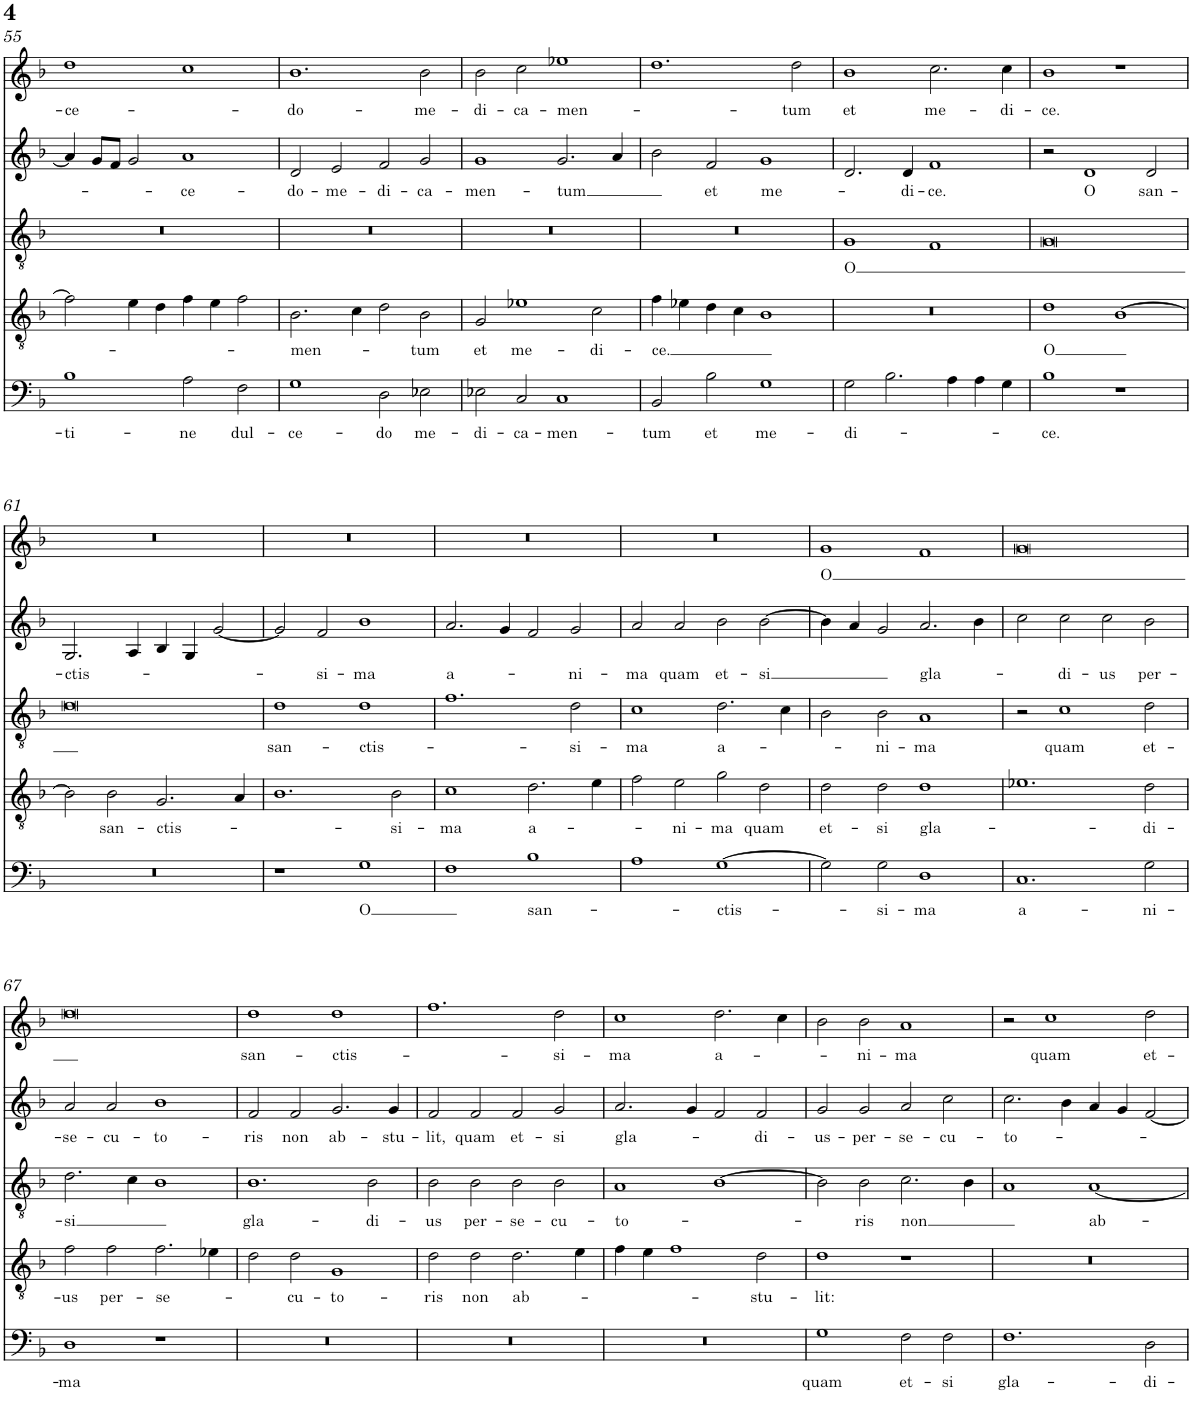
**kern	**text	**kern	**text	**kern	**text	**kern	**text	**kern	**text
*part5	*part5	*part4	*part4	*part3	*part3	*part2	*part2	*part1	*part1
*staff5	*staff5	*staff4	*staff4	*staff3	*staff3	*staff2	*staff2	*staff1	*staff1
*I"Piano	*	*I"Piano	*	*I"Piano	*	*I"Piano	*	*I"Piano	*
*I'Pno	*	*I'Pno	*	*I'Pno	*	*I'Pno	*	*I'Pno	*
!!LO:PB:g=z
*clefF4	*	*clefGv2	*	*clefGv2	*	*clefG2	*	*clefG2	*
*k[b-]	*	*k[b-]	*	*k[b-]	*	*k[b-]	*	*k[b-]	*
*M4/2	*	*M4/2	*	*M4/2	*	*M4/2	*	*M4/2	*
=55	=55	=55	=55	=55	=55	=55	=55	=55	=55
!	!LO:LY:b	!	!	!	!	!	!	!	!LO:LY:b
1B-	-ti­-	2f\]	.	0r	.	4a/]	.	1dd	-ce­-
.	.	.	.	.	.	8g/L	.	.	.
.	.	.	.	.	.	8f/J	.	.	.
.	.	4e\	.	.	.	2g/	.	.	.
.	.	4d\	.	.	.	.	.	.	.
!	!LO:LY:b	!	!	!	!	!	!LO:LY:b	!	!
2A\	-ne	4f\	.	.	.	1a	-ce­-	1cc	.
.	.	4e\	.	.	.	.	.	.	.
!	!LO:LY:b	!	!	!	!	!	!	!	!
2F\	dul-	2f\	.	.	.	.	.	.	.
=56	=56	=56	=56	=56	=56	=56	=56	=56	=56
!	!LO:LY:b	!	!LO:LY:b	!	!	!	!LO:LY:b	!	!LO:LY:b
1G	-ce-	2.B-\	-men­-	0r	.	2d/	-do-	1.b-	-do-
!	!	!	!	!	!	!	!LO:LY:b	!	!
.	.	.	.	.	.	2e/	-me­-	.	.
.	.	4c\	.	.	.	.	.	.	.
!	!LO:LY:b	!	!	!	!	!	!LO:LY:b	!	!
2D\	-do	2d\	.	.	.	2f/	-di-	.	.
!	!LO:LY:b	!	!LO:LY:b	!	!	!	!LO:LY:b	!	!LO:LY:b
2E-X\	me­-	2B-\	-tum	.	.	2g/	-ca-	2b-\	-me­-
=57	=57	=57	=57	=57	=57	=57	=57	=57	=57
!	!LO:LY:b	!	!LO:LY:b	!	!	!	!LO:LY:b	!	!LO:LY:b
2E-X\	-di­-	2G/	et	0r	.	1g	-men-	2b-\	-di-
!	!LO:LY:b	!	!LO:LY:b	!	!	!	!	!	!LO:LY:b
2C/	-ca-	1e-X	me­-	.	.	.	.	2cc\	-ca-
!	!LO:LY:b	!	!	!	!	!	!LO:LY:b	!	!LO:LY:b
1C	-men­-	.	.	.	.	2.g/	-tum	1ee-X	-men-
!	!	!	!LO:LY:b	!	!	!	!	!	!
.	.	2c\	-di-	.	.	.	.	.	.
.	.	.	.	.	.	4a/	.	.	.
=58	=58	=58	=58	=58	=58	=58	=58	=58	=58
!	!LO:LY:b	!	!LO:LY:b	!	!	!	!	!	!
2BB-/	-tum	4f\	-ce.	0r	.	2b-\	.	1.dd	.
.	.	4e-X\	.	.	.	.	.	.	.
!	!LO:LY:b	!	!	!	!	!	!LO:LY:b	!	!
2B-\	et	4d\	.	.	.	2f/	et	.	.
.	.	4c\	.	.	.	.	.	.	.
!	!LO:LY:b	!	!	!	!	!	!LO:LY:b	!	!
1G	me-	1B-	.	.	.	1g	me­-	.	.
!	!	!	!	!	!	!	!	!	!LO:LY:b
.	.	.	.	.	.	.	.	2dd\	-tum
=59	=59	=59	=59	=59	=59	=59	=59	=59	=59
!	!LO:LY:b	!	!	!	!LO:LY:b	!	!	!	!LO:LY:b
2G\	-di-	0r	.	1G	O	2.d/	.	1b-	et
2.B-\	.	.	.	.	.	.	.	.	.
!	!	!	!	!	!	!	!LO:LY:b	!	!
.	.	.	.	.	.	4d/	-di-	.	.
!	!	!	!	!	!	!	!LO:LY:b	!	!LO:LY:b
.	.	.	.	1F	.	1f	-ce.	2.cc\	me-
4A\	.	.	.	.	.	.	.	.	.
4A\	.	.	.	.	.	.	.	.	.
!	!	!	!	!	!	!	!	!	!LO:LY:b
4G\	.	.	.	.	.	.	.	4cc\	-di­-
=60	=60	=60	=60	=60	=60	=60	=60	=60	=60
!	!LO:LY:b	!	!LO:LY:b	!	!	!	!	!	!LO:LY:b
1B-	-ce.	1d	O	0G	.	2r	.	1b-	-ce.
!	!	!	!	!	!	!	!LO:LY:b	!	!
.	.	.	.	.	.	1d	O	.	.
1r	.	[1B-	.	.	.	.	.	1r	.
!	!	!	!	!	!	!	!LO:LY:b	!	!
.	.	.	.	.	.	2d/	san-	.	.
!!LO:LB:g=z
=61	=61	=61	=61	=61	=61	=61	=61	=61	=61
!	!	!	!	!	!	!	!LO:LY:b	!	!
0r	.	2B-\]	.	0d	.	2.G/	-ctis­-	0r	.
!	!	!	!LO:LY:b	!	!	!	!	!	!
.	.	2B-\	san-	.	.	.	.	.	.
.	.	.	.	.	.	4A/	.	.	.
!	!	!	!LO:LY:b	!	!	!	!	!	!
.	.	2.G/	-ctis­-	.	.	4B-/	.	.	.
.	.	.	.	.	.	4G/	.	.	.
.	.	.	.	.	.	[2g/	.	.	.
.	.	4A/	.	.	.	.	.	.	.
=62	=62	=62	=62	=62	=62	=62	=62	=62	=62
!	!	!	!	!	!LO:LY:b	!	!	!	!
1r	.	1.B-	.	1d	san-	2g/]	.	0r	.
!	!	!	!	!	!	!	!LO:LY:b	!	!
.	.	.	.	.	.	2f/	-si­-	.	.
!	!LO:LY:b	!	!	!	!LO:LY:b	!	!LO:LY:b	!	!
1G	O	.	.	1d	-ctis-	1b-	-ma	.	.
!	!	!	!LO:LY:b	!	!	!	!	!	!
.	.	2B-\	-si-	.	.	.	.	.	.
=63	=63	=63	=63	=63	=63	=63	=63	=63	=63
!	!	!	!LO:LY:b	!	!	!	!LO:LY:b	!	!
1F	.	1c	-ma	1.f	.	2.a/	a­-	0r	.
.	.	.	.	.	.	4g/	.	.	.
!	!LO:LY:b	!	!LO:LY:b	!	!	!	!	!	!
1B-	san-	2.d\	a­-	.	.	2f/	.	.	.
!	!	!	!	!	!LO:LY:b	!	!LO:LY:b	!	!
.	.	.	.	2d\	-si-	2g/	-ni-	.	.
.	.	4e\	.	.	.	.	.	.	.
=64	=64	=64	=64	=64	=64	=64	=64	=64	=64
!	!	!	!	!	!LO:LY:b	!	!LO:LY:b	!	!
1A	.	2f\	.	1c	-ma	2a/	-ma	0r	.
!	!	!	!LO:LY:b	!	!	!	!LO:LY:b	!	!
.	.	2e\	-ni­-	.	.	2a/	quam	.	.
!	!LO:LY:b	!	!LO:LY:b	!	!LO:LY:b	!	!LO:LY:b	!	!
[1G	-ctis­-	2g\	-ma	2.d\	a­-	2b-\	et-	.	.
!	!	!	!LO:LY:b	!	!	!	!LO:LY:b	!	!
.	.	2d\	quam	.	.	[2b-\	-si	.	.
.	.	.	.	4c\	.	.	.	.	.
=65	=65	=65	=65	=65	=65	=65	=65	=65	=65
!	!	!	!LO:LY:b	!	!	!	!	!	!LO:LY:b
2G\]	.	2d\	et-	2B-\	.	4b-\]	.	1g	O
.	.	.	.	.	.	4a/	.	.	.
!	!LO:LY:b	!	!LO:LY:b	!	!LO:LY:b	!	!	!	!
2G\	-si­-	2d\	-si	2B-\	-ni­-	2g/	.	.	.
!	!LO:LY:b	!	!LO:LY:b	!	!LO:LY:b	!	!LO:LY:b	!	!
1D	-ma	1d	gla-	1A	-ma	2.a/	gla-	1f	.
.	.	.	.	.	.	4b-\	.	.	.
=66	=66	=66	=66	=66	=66	=66	=66	=66	=66
!	!LO:LY:b	!	!	!	!	!	!	!	!
1.C	a­-	1.e-X	.	2r	.	2cc\	.	0g	.
!	!	!	!	!	!LO:LY:b	!	!LO:LY:b	!	!
.	.	.	.	1c	quam	2cc\	-di-	.	.
!	!	!	!	!	!	!	!LO:LY:b	!	!
.	.	.	.	.	.	2cc\	-us	.	.
!	!LO:LY:b	!	!LO:LY:b	!	!LO:LY:b	!	!LO:LY:b	!	!
2G\	-ni­-	2d\	-di-	2d\	et-	2b-\	per-	.	.
!!LO:LB:g=z
=67	=67	=67	=67	=67	=67	=67	=67	=67	=67
!	!LO:LY:b	!	!LO:LY:b	!	!LO:LY:b	!	!LO:LY:b	!	!
1D	-ma	2f\	-us	2.d\	-si	2a/	-se­-	0dd	.
!	!	!	!LO:LY:b	!	!	!	!LO:LY:b	!	!
.	.	2f\	per-	.	.	2a/	-cu-	.	.
.	.	.	.	4c\	.	.	.	.	.
!	!	!	!LO:LY:b	!	!	!	!LO:LY:b	!	!
1r	.	2.f\	-se­-	1B-	.	1b-	-to-	.	.
.	.	4e-X\	.	.	.	.	.	.	.
=68	=68	=68	=68	=68	=68	=68	=68	=68	=68
!	!	!	!	!	!LO:LY:b	!	!LO:LY:b	!	!LO:LY:b
0r	.	2d\	.	1.B-	gla­-	2f/	-ris	1dd	san-
!	!	!	!LO:LY:b	!	!	!	!LO:LY:b	!	!
.	.	2d\	-cu­-	.	.	2f/	non	.	.
!	!	!	!LO:LY:b	!	!	!	!LO:LY:b	!	!LO:LY:b
.	.	1G	-to­-	.	.	2.g/	ab-	1dd	-ctis­-
!	!	!	!	!	!LO:LY:b	!	!	!	!
.	.	.	.	2B-\	-di­-	.	.	.	.
!	!	!	!	!	!	!	!LO:LY:b	!	!
.	.	.	.	.	.	4g/	-stu­-	.	.
=69	=69	=69	=69	=69	=69	=69	=69	=69	=69
!	!	!	!LO:LY:b	!	!LO:LY:b	!	!LO:LY:b	!	!
0r	.	2d\	-ris	2B-\	-us	2f/	-lit,	1.ff	.
!	!	!	!LO:LY:b	!	!LO:LY:b	!	!LO:LY:b	!	!
.	.	2d\	non	2B-\	per-	2f/	quam	.	.
!	!	!	!LO:LY:b	!	!LO:LY:b	!	!LO:LY:b	!	!
.	.	2.d\	ab­-	2B-\	-se­-	2f/	et-	.	.
!	!	!	!	!	!LO:LY:b	!	!LO:LY:b	!	!LO:LY:b
.	.	.	.	2B-\	-cu-	2g/	-si	2dd\	-si­-
.	.	4e\	.	.	.	.	.	.	.
=70	=70	=70	=70	=70	=70	=70	=70	=70	=70
!	!	!	!	!	!LO:LY:b	!	!LO:LY:b	!	!LO:LY:b
0r	.	4f\	.	1A	-to-	2.a/	gla­-	1cc	-ma
.	.	4e\	.	.	.	.	.	.	.
.	.	1f	.	.	.	.	.	.	.
.	.	.	.	.	.	4g/	.	.	.
!	!	!	!	!	!	!	!	!	!LO:LY:b
.	.	.	.	[1B-	.	2f/	.	2.dd\	a­-
!	!	!	!LO:LY:b	!	!	!	!LO:LY:b	!	!
.	.	2d\	-stu­-	.	.	2f/	-di-	.	.
.	.	.	.	.	.	.	.	4cc\	.
=71	=71	=71	=71	=71	=71	=71	=71	=71	=71
!	!LO:LY:b	!	!LO:LY:b	!	!	!	!LO:LY:b	!	!
1G	quam	1d	-lit:	2B-\]	.	2g/	-us-	2b-\	.
!	!	!	!	!	!LO:LY:b	!	!LO:LY:b	!	!LO:LY:b
.	.	.	.	2B-\	-ris	2g/	-per-	2b-\	-ni-
!	!LO:LY:b	!	!	!	!LO:LY:b	!	!LO:LY:b	!	!LO:LY:b
2F\	et­-	1r	.	2.c\	non	2a/	-se-	1a	-ma
!	!LO:LY:b	!	!	!	!	!	!LO:LY:b	!	!
2F\	-si	.	.	.	.	2cc\	-cu-	.	.
.	.	.	.	4B-\	.	.	.	.	.
=72	=72	=72	=72	=72	=72	=72	=72	=72	=72
!	!LO:LY:b	!	!	!	!	!	!LO:LY:b	!	!
1.F	gla­-	0r	.	1A	.	2.cc\	-to-	2r	.
!	!	!	!	!	!	!	!	!	!LO:LY:b
.	.	.	.	.	.	.	.	1cc	quam
.	.	.	.	.	.	4b-\	.	.	.
!	!	!	!	!	!LO:LY:b	!	!	!	!
.	.	.	.	[1A	ab-	4a/	.	.	.
.	.	.	.	.	.	4g/	.	.	.
!	!LO:LY:b	!	!	!	!	!	!	!	!LO:LY:b
2D\	-di­-	.	.	.	.	[2f/	.	2dd\	et-
=	=	=	=	=	=	=	=	=	=
*-	*-	*-	*-	*-	*-	*-	*-	*-	*-
